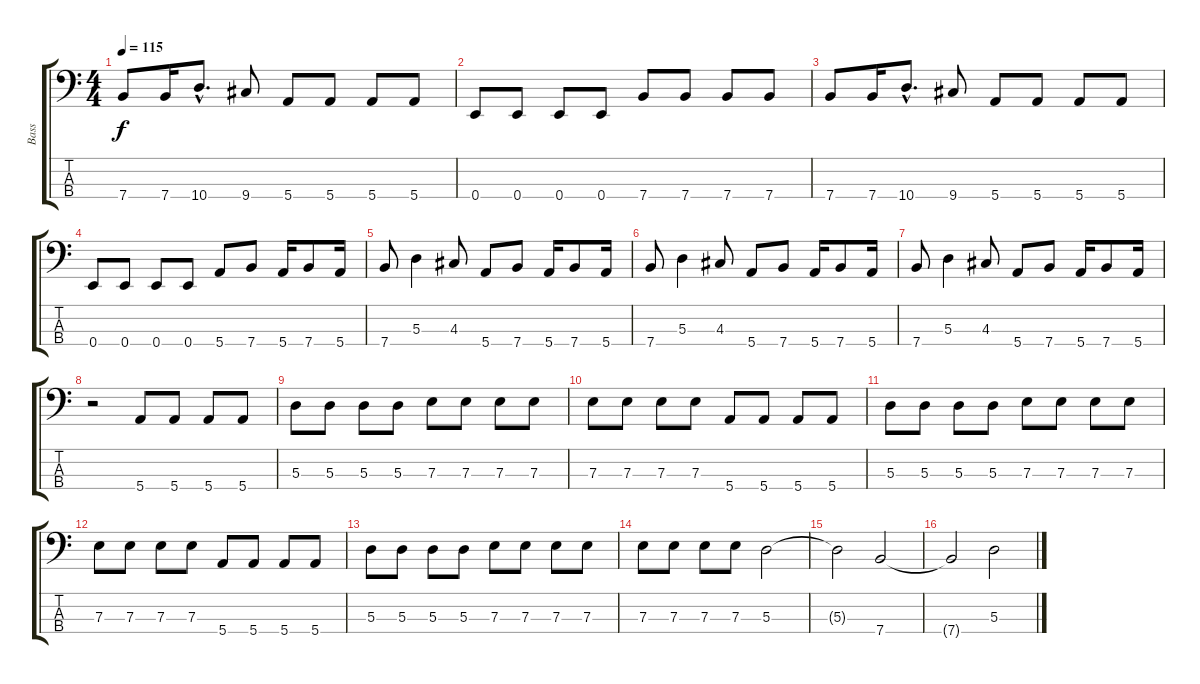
\track ("Bass" "Bass") {instrument electricbassfinger}
\staff {score tabs}
\tuning (G2 D2 A1 E1) {hide}
\ts (4 4)
\tempo 115
\clef f4
\ks c
7.4.8{dy f} 7.4.16 10.4{hac}.8{d} 9.4.8 5.4.8 5.4.8 5.4.8 5.4.8 |
0.4.8 0.4.8 0.4.8 0.4.8 7.4.8 7.4.8 7.4.8 7.4.8 |
7.4.8 7.4.16 10.4{hac}.8{d} 9.4.8 5.4.8 5.4.8 5.4.8 5.4.8 |
0.4.8 0.4.8 0.4.8 0.4.8 5.4.8 7.4.8 5.4.16 7.4.8 5.4.16 |
7.4.8 5.3.4 4.3.8 5.4.8 7.4.8 5.4.16 7.4.8 5.4.16 |
7.4.8 5.3.4 4.3.8 5.4.8 7.4.8 5.4.16 7.4.8 5.4.16 |
7.4.8 5.3.4 4.3.8 5.4.8 7.4.8 5.4.16 7.4.8 5.4.16 |
r.2 5.4.8 5.4.8 5.4.8 5.4.8 |
5.3.8 5.3.8 5.3.8 5.3.8 7.3.8 7.3.8 7.3.8 7.3.8 |
7.3.8 7.3.8 7.3.8 7.3.8 5.4.8 5.4.8 5.4.8 5.4.8 |
5.3.8 5.3.8 5.3.8 5.3.8 7.3.8 7.3.8 7.3.8 7.3.8 |
7.3.8 7.3.8 7.3.8 7.3.8 5.4.8 5.4.8 5.4.8 5.4.8 |
5.3.8 5.3.8 5.3.8 5.3.8 7.3.8 7.3.8 7.3.8 7.3.8 |
7.3.8 7.3.8 7.3.8 7.3.8 5.3.2 |
5.3{t}.2 7.4.2 |
7.4{t}.2 5.3.2
